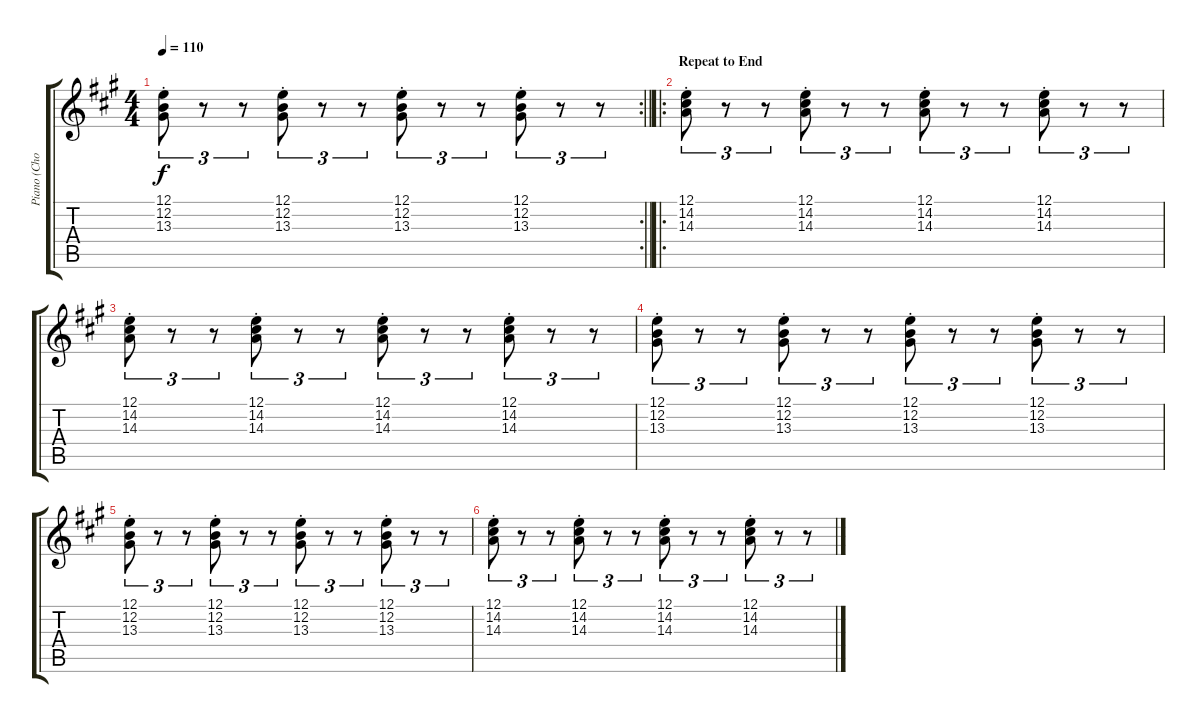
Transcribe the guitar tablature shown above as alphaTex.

\track ("Piano (Chords)" "Piano (Cho") {instrument acousticgrandpiano}
\staff {score tabs}
\tuning (E4 B3 G3 D3 A2 E2) {hide}
\rc 2
\ts (4 4)
\tempo 110
\clef g2
\barLineRight lightlight
\ks a
(12.1{st} 12.2{st} 13.3{st}).8{tu (3 2) dy f} r.8{tu (3 2)} r.8{tu (3 2)} (12.1{st} 12.2{st} 13.3{st}).8{tu (3 2)} r.8{tu (3 2)} r.8{tu (3 2)} (12.1{st} 12.2{st} 13.3{st}).8{tu (3 2)} r.8{tu (3 2)} r.8{tu (3 2)} (12.1{st} 12.2{st} 13.3{st}).8{tu (3 2)} r.8{tu (3 2)} r.8{tu (3 2)} |
\ro
\section ("" "Repeat to End")
(12.1{st} 14.2{st} 14.3{st}).8{tu (3 2)} r.8{tu (3 2)} r.8{tu (3 2)} (12.1{st} 14.2{st} 14.3{st}).8{tu (3 2)} r.8{tu (3 2)} r.8{tu (3 2)} (12.1{st} 14.2{st} 14.3{st}).8{tu (3 2)} r.8{tu (3 2)} r.8{tu (3 2)} (12.1{st} 14.2{st} 14.3{st}).8{tu (3 2)} r.8{tu (3 2)} r.8{tu (3 2)} |
(12.1{st} 14.2{st} 14.3{st}).8{tu (3 2)} r.8{tu (3 2)} r.8{tu (3 2)} (12.1{st} 14.2{st} 14.3{st}).8{tu (3 2)} r.8{tu (3 2)} r.8{tu (3 2)} (12.1{st} 14.2{st} 14.3{st}).8{tu (3 2)} r.8{tu (3 2)} r.8{tu (3 2)} (12.1{st} 14.2{st} 14.3{st}).8{tu (3 2)} r.8{tu (3 2)} r.8{tu (3 2)} |
(12.1{st} 12.2{st} 13.3{st}).8{tu (3 2)} r.8{tu (3 2)} r.8{tu (3 2)} (12.1{st} 12.2{st} 13.3{st}).8{tu (3 2)} r.8{tu (3 2)} r.8{tu (3 2)} (12.1{st} 12.2{st} 13.3{st}).8{tu (3 2)} r.8{tu (3 2)} r.8{tu (3 2)} (12.1{st} 12.2{st} 13.3{st}).8{tu (3 2)} r.8{tu (3 2)} r.8{tu (3 2)} |
(12.1{st} 12.2{st} 13.3{st}).8{tu (3 2)} r.8{tu (3 2)} r.8{tu (3 2)} (12.1{st} 12.2{st} 13.3{st}).8{tu (3 2)} r.8{tu (3 2)} r.8{tu (3 2)} (12.1{st} 12.2{st} 13.3{st}).8{tu (3 2)} r.8{tu (3 2)} r.8{tu (3 2)} (12.1{st} 12.2{st} 13.3{st}).8{tu (3 2)} r.8{tu (3 2)} r.8{tu (3 2)} |
(12.1{st} 14.2{st} 14.3{st}).8{tu (3 2)} r.8{tu (3 2)} r.8{tu (3 2)} (12.1{st} 14.2{st} 14.3{st}).8{tu (3 2)} r.8{tu (3 2)} r.8{tu (3 2)} (12.1{st} 14.2{st} 14.3{st}).8{tu (3 2)} r.8{tu (3 2)} r.8{tu (3 2)} (12.1{st} 14.2{st} 14.3{st}).8{tu (3 2)} r.8{tu (3 2)} r.8{tu (3 2)}
